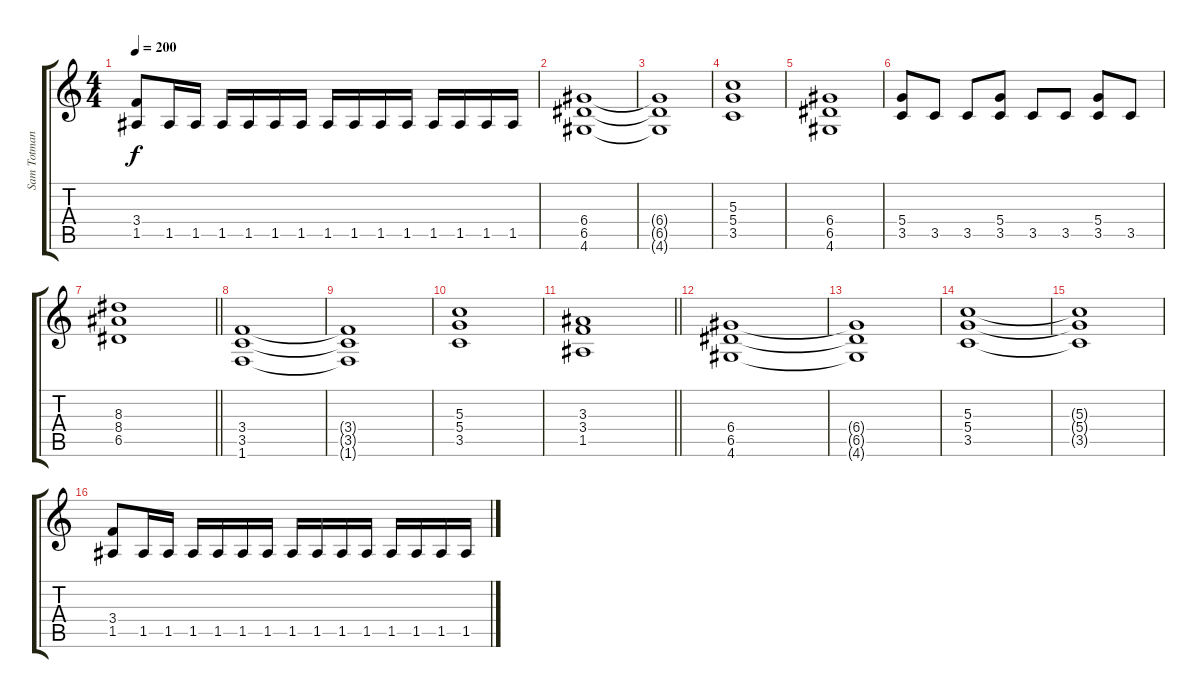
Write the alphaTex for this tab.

\track ("Sam Totman (Rythm Guitar)" "Sam Totman") {instrument distortionguitar}
\staff {score tabs}
\tuning (E4 B3 G3 D3 A2 E2) {hide}
\ts (4 4)
\tempo 200
\clef g2
\ks aminor
(3.4 1.5).8{dy f} 1.5.16 1.5.16 1.5.16 1.5.16 1.5.16 1.5.16 1.5.16 1.5.16 1.5.16 1.5.16 1.5.16 1.5.16 1.5.16 1.5.16 |
(6.4 6.5 4.6).1 |
(6.4{t} 6.5{t} 4.6{t}).1 |
(5.3 5.4 3.5).1 |
(6.4 6.5 4.6).1 |
(5.4 3.5).8 3.5.8 3.5.8 (5.4 3.5).8 3.5.8 3.5.8 (5.4 3.5).8 3.5.8 |
\barLineRight lightlight
(8.3 8.4 6.5).1 |
(3.4 3.5 1.6).1 |
(3.4{t} 3.5{t} 1.6{t}).1 |
(5.3 5.4 3.5).1 |
\barLineRight lightlight
(3.3 3.4 1.5).1 |
(6.4 6.5 4.6).1 |
(6.4{t} 6.5{t} 4.6{t}).1 |
(5.3 5.4 3.5).1 |
(5.3{t} 5.4{t} 3.5{t}).1 |
(3.4 1.5).8 1.5.16 1.5.16 1.5.16 1.5.16 1.5.16 1.5.16 1.5.16 1.5.16 1.5.16 1.5.16 1.5.16 1.5.16 1.5.16 1.5.16
